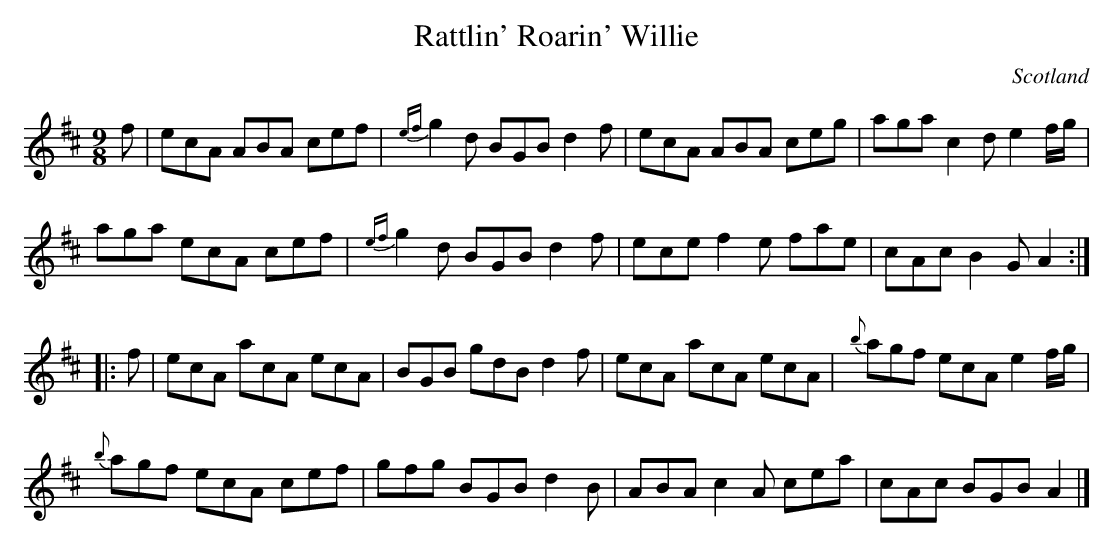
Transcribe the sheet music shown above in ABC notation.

X:1
T:Rattlin' Roarin' Willie
M:9/8
O:Scotland
K:A mixolydian
f|\
ecA ABA cef| {ef}g2d BGB d2f|\
ecA ABA ceg| aga c2d e2f/g/|
aga ecA cef| {ef}g2d BGB d2f|\
ece f2e fae | cAc B2G A2 :|
|:f |\
ecA acA ecA|BGB gdB d2f|\
ecA acA ecA| {b}agf ecA e2f/g/ |
{b}agf ecA cef|gfg BGB d2B|\
ABA c2A cea|cAc BGB A2 |]
